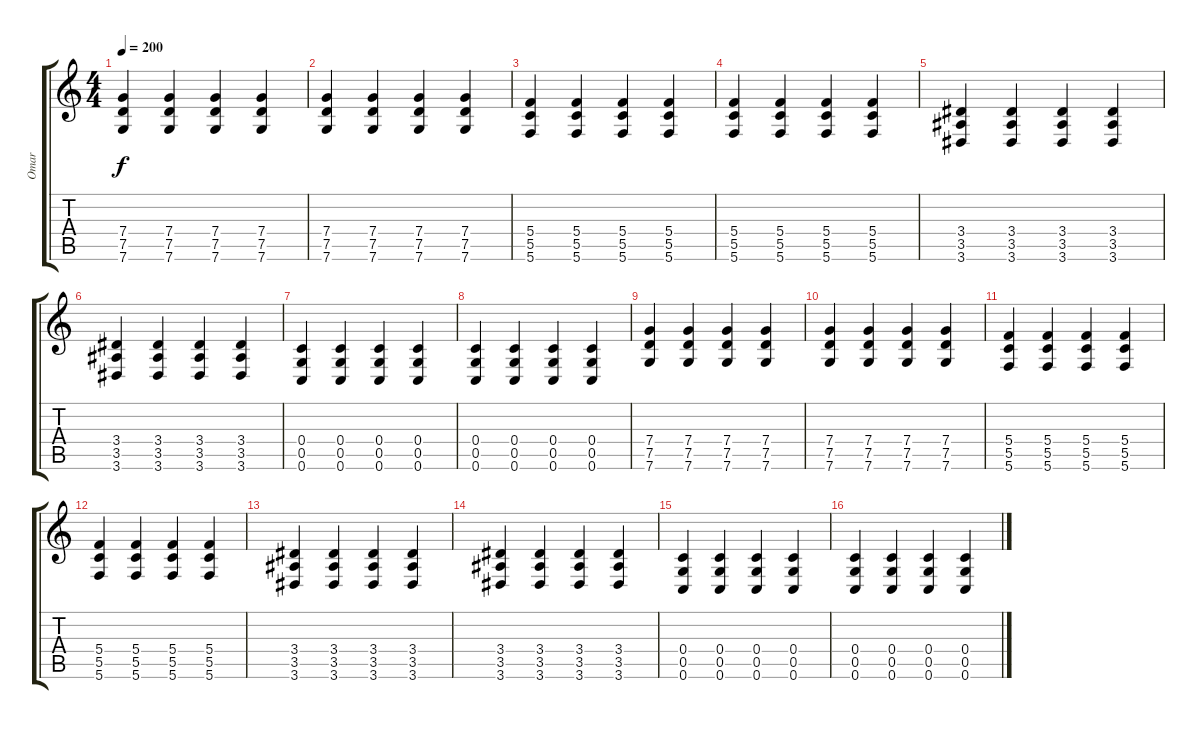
\track ("Omar" "Omar") {instrument distortionguitar}
\staff {score tabs}
\tuning (D4 A3 F3 C3 G2 C2) {hide}
\ts (4 4)
\tempo 200
\clef g2
\ks c
(7.4 7.5 7.6).4{dy f} (7.4 7.5 7.6).4 (7.4 7.5 7.6).4 (7.4 7.5 7.6).4 |
(7.4 7.5 7.6).4 (7.4 7.5 7.6).4 (7.4 7.5 7.6).4 (7.4 7.5 7.6).4 |
(5.4 5.5 5.6).4 (5.4 5.5 5.6).4 (5.4 5.5 5.6).4 (5.4 5.5 5.6).4 |
(5.4 5.5 5.6).4 (5.4 5.5 5.6).4 (5.4 5.5 5.6).4 (5.4 5.5 5.6).4 |
(3.4 3.5 3.6).4{instrument distortionguitar} (3.4 3.5 3.6).4 (3.4 3.5 3.6).4 (3.4 3.5 3.6).4 |
(3.4 3.5 3.6).4 (3.4 3.5 3.6).4 (3.4 3.5 3.6).4 (3.4 3.5 3.6).4 |
(0.4 0.5 0.6).4 (0.4 0.5 0.6).4 (0.4 0.5 0.6).4 (0.4 0.5 0.6).4 |
(0.4 0.5 0.6).4 (0.4 0.5 0.6).4 (0.4 0.5 0.6).4 (0.4 0.5 0.6).4 |
(7.4 7.5 7.6).4 (7.4 7.5 7.6).4 (7.4 7.5 7.6).4 (7.4 7.5 7.6).4 |
(7.4 7.5 7.6).4 (7.4 7.5 7.6).4 (7.4 7.5 7.6).4 (7.4 7.5 7.6).4 |
(5.4 5.5 5.6).4 (5.4 5.5 5.6).4 (5.4 5.5 5.6).4 (5.4 5.5 5.6).4 |
(5.4 5.5 5.6).4 (5.4 5.5 5.6).4 (5.4 5.5 5.6).4 (5.4 5.5 5.6).4 |
(3.4 3.5 3.6).4 (3.4 3.5 3.6).4 (3.4 3.5 3.6).4 (3.4 3.5 3.6).4 |
(3.4 3.5 3.6).4 (3.4 3.5 3.6).4 (3.4 3.5 3.6).4 (3.4 3.5 3.6).4 |
(0.4 0.5 0.6).4 (0.4 0.5 0.6).4 (0.4 0.5 0.6).4 (0.4 0.5 0.6).4 |
(0.4 0.5 0.6).4 (0.4 0.5 0.6).4 (0.4 0.5 0.6).4 (0.4 0.5 0.6).4
